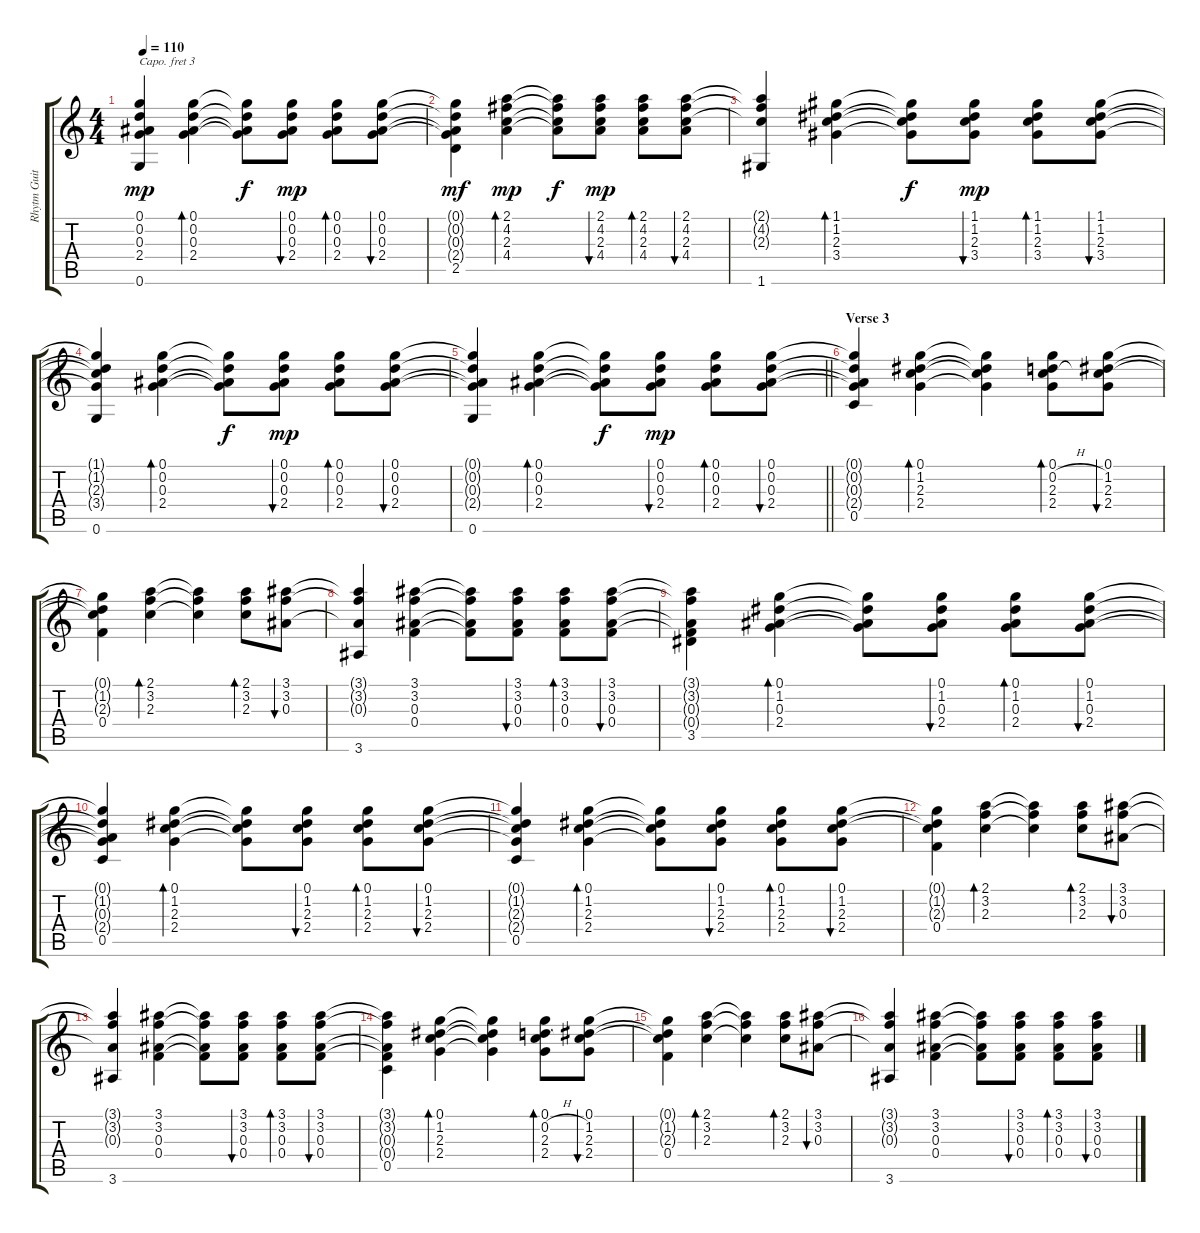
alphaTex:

\track ("Rhytm Guitar" "Rhytm Guit") {instrument acousticguitarsteel}
\staff {score tabs}
\capo 3
\tuning (E4 B3 G3 D3 A2 E2) {hide}
\ts (4 4)
\tempo 110
\clef g2
\ks c
(0.1{t} 0.2{t} 0.3{t} 2.4{t} 0.6).4{dy mp} (0.1 0.2 0.3 2.4).4{bd 30} (0.1{t} 0.2{t} 0.3{t} 2.4{t}).8{dy f} (0.1 0.2 0.3 2.4).8{bu 30 dy mp} (0.1 0.2 0.3 2.4).8{bd 30} (0.1 0.2 0.3 2.4).8{bu 30} |
(0.1{t} 0.2{t} 0.3{t} 2.4{t} 2.5).4{dy mf} (2.1 4.2 2.3 4.4).4{bd 30 dy mp} (2.1{t} 4.2{t} 2.3{t} 4.4{t}).8{dy f} (2.1 4.2 2.3 4.4).8{bu 30 dy mp} (2.1 4.2 2.3 4.4).8{bd 30} (2.1 4.2 2.3 4.4).8{bu 30} |
(2.1{t} 4.2{t} 2.3{t} 1.6).4 (1.1 1.2 2.3 3.4).4{bd 30} (1.1{t} 1.2{t} 2.3{t} 3.4{t}).8{dy f} (1.1 1.2 2.3 3.4).8{bu 30 dy mp} (1.1 1.2 2.3 3.4).8{bd 30} (1.1 1.2 2.3 3.4).8{bu 30} |
(1.1{t} 1.2{t} 2.3{t} 3.4{t} 0.6).4 (0.1 0.2 0.3 2.4).4{bd 30} (0.1{t} 0.2{t} 0.3{t} 2.4{t}).8{dy f} (0.1 0.2 0.3 2.4).8{bu 30 dy mp} (0.1 0.2 0.3 2.4).8{bd 30} (0.1 0.2 0.3 2.4).8{bu 30} |
\barLineRight lightlight
(0.1{t} 0.2{t} 0.3{t} 2.4{t} 0.6).4 (0.1 0.2 0.3 2.4).4{bd 30} (0.1{t} 0.2{t} 0.3{t} 2.4{t}).8{dy f} (0.1 0.2 0.3 2.4).8{bu 30 dy mp} (0.1 0.2 0.3 2.4).8{bd 30} (0.1 0.2 0.3 2.4).8{bu 30} |
\section ("" "Verse 3")
(0.1{t} 0.2{t} 0.3{t} 2.4{t} 0.5).4 (0.1 1.2 2.3 2.4).4{bd 30} (0.1{t} 1.2{t} 2.3{t} 2.4{t}).4 (0.1 0.2{h} 2.3 2.4).8{bd 30} (0.1 1.2 2.3 2.4).8{bu 30} |
(0.1{t} 1.2{t} 2.3{t} 0.4).4 (2.1 3.2 2.3).4{bd 30} (2.1{t} 3.2{t} 2.3{t}).4 (2.1 3.2 2.3).8{bd 30} (3.1 3.2 0.3).8{bu 30} |
(3.1{t} 3.2{t} 0.3{t} 3.6).4 (3.1 3.2 0.3 0.4).4 (3.1{t} 3.2{t} 0.3{t} 0.4{t}).8 (3.1 3.2 0.3 0.4).8{bu 30} (3.1 3.2 0.3 0.4).8{bd 30} (3.1 3.2 0.3 0.4).8{bu 30} |
(3.1{t} 3.2{t} 0.3{t} 0.4{t} 3.5).4 (0.1 1.2 0.3 2.4).4{bd 30} (0.1{t} 1.2{t} 0.3{t} 2.4{t}).8 (0.1 1.2 0.3 2.4).8{bu 30} (0.1 1.2 0.3 2.4).8{bd 30} (0.1 1.2 0.3 2.4).8{bu 30} |
(0.1{t} 1.2{t} 0.3{t} 2.4{t} 0.5).4 (0.1 1.2 2.3 2.4).4{bd 30} (0.1{t} 1.2{t} 2.3{t} 2.4{t}).8 (0.1 1.2 2.3 2.4).8{bu 30} (0.1 1.2 2.3 2.4).8{bd 30} (0.1 1.2 2.3 2.4).8{bu 30} |
(0.1{t} 1.2{t} 2.3{t} 2.4{t} 0.5).4 (0.1 1.2 2.3 2.4).4{bd 30} (0.1{t} 1.2{t} 2.3{t} 2.4{t}).8 (0.1 1.2 2.3 2.4).8{bu 30} (0.1 1.2 2.3 2.4).8{bd 30} (0.1 1.2 2.3 2.4).8{bu 30} |
(0.1{t} 1.2{t} 2.3{t} 0.4).4 (2.1 3.2 2.3).4{bd 30} (2.1{t} 3.2{t} 2.3{t}).4 (2.1 3.2 2.3).8{bd 30} (3.1 3.2 0.3).8{bu 30} |
(3.1{t} 3.2{t} 0.3{t} 3.6).4 (3.1 3.2 0.3 0.4).4 (3.1{t} 3.2{t} 0.3{t} 0.4{t}).8 (3.1 3.2 0.3 0.4).8{bu 30} (3.1 3.2 0.3 0.4).8{bd 30} (3.1 3.2 0.3 0.4).8{bu 30} |
(3.1{t} 3.2{t} 0.3{t} 0.4{t} 0.5).4 (0.1 1.2 2.3 2.4).4{bd 30} (0.1{t} 1.2{t} 2.3{t} 2.4{t}).4 (0.1 0.2{h} 2.3 2.4).8{bd 30} (0.1 1.2 2.3 2.4).8{bu 30} |
(0.1{t} 1.2{t} 2.3{t} 0.4).4 (2.1 3.2 2.3).4{bd 30} (2.1{t} 3.2{t} 2.3{t}).4 (2.1 3.2 2.3).8{bd 30} (3.1 3.2 0.3).8{bu 30} |
(3.1{t} 3.2{t} 0.3{t} 3.6).4 (3.1 3.2 0.3 0.4).4 (3.1{t} 3.2{t} 0.3{t} 0.4{t}).8 (3.1 3.2 0.3 0.4).8{bu 30} (3.1 3.2 0.3 0.4).8{bd 30} (3.1 3.2 0.3 0.4).8{bu 30}
